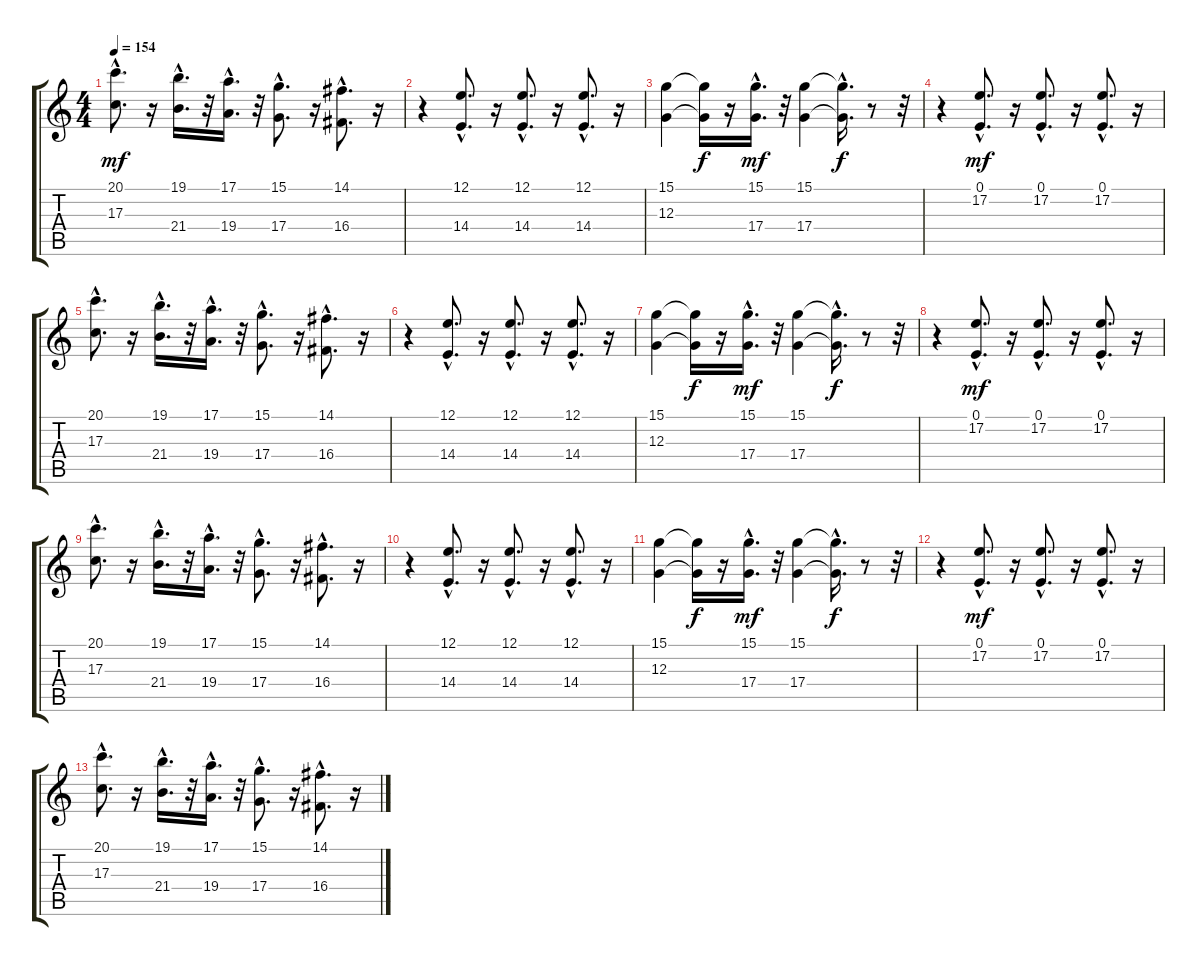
\track "" {instrument pad4choir}
\staff {score tabs}
\tuning (E4 B3 G3 D3 A2 E2) {hide}
\ts (4 4)
\tempo 154
\clef g2
\ks c
(20.1{hac} 17.3{hac}).8{d dy mf} r.16 (19.1{hac} 21.4{hac}).16{d} r.32 (17.1{hac} 19.4{hac}).16{d} r.32 (15.1{hac} 17.4{hac}).8{d} r.16 (14.1{hac} 16.4{hac}).8{d} r.16 |
r.4 (12.1{hac} 14.4{hac}).8{d} r.16 (12.1{hac} 14.4{hac}).8{d} r.16 (12.1{hac} 14.4{hac}).8{d} r.16 |
(15.1 12.3).4 (15.1{t} 12.3{t}).16{dy f} r.16 (15.1{hac} 17.4{hac}).16{d dy mf} r.32 (15.1 17.4).4 (15.1{hac t} 17.4{hac t}).16{d dy f} r.8 r.32 |
r.4 (0.1{hac} 17.2{hac}).8{d dy mf} r.16 (0.1{hac} 17.2{hac}).8{d} r.16 (0.1{hac} 17.2{hac}).8{d} r.16 |
(20.1{hac} 17.3{hac}).8{d} r.16 (19.1{hac} 21.4{hac}).16{d} r.32 (17.1{hac} 19.4{hac}).16{d} r.32 (15.1{hac} 17.4{hac}).8{d} r.16 (14.1{hac} 16.4{hac}).8{d} r.16 |
r.4 (12.1{hac} 14.4{hac}).8{d} r.16 (12.1{hac} 14.4{hac}).8{d} r.16 (12.1{hac} 14.4{hac}).8{d} r.16 |
(15.1 12.3).4 (15.1{t} 12.3{t}).16{dy f} r.16 (15.1{hac} 17.4{hac}).16{d dy mf} r.32 (15.1 17.4).4 (15.1{hac t} 17.4{hac t}).16{d dy f} r.8 r.32 |
r.4 (0.1{hac} 17.2{hac}).8{d dy mf} r.16 (0.1{hac} 17.2{hac}).8{d} r.16 (0.1{hac} 17.2{hac}).8{d} r.16 |
(20.1{hac} 17.3{hac}).8{d} r.16 (19.1{hac} 21.4{hac}).16{d} r.32 (17.1{hac} 19.4{hac}).16{d} r.32 (15.1{hac} 17.4{hac}).8{d} r.16 (14.1{hac} 16.4{hac}).8{d} r.16 |
r.4 (12.1{hac} 14.4{hac}).8{d} r.16 (12.1{hac} 14.4{hac}).8{d} r.16 (12.1{hac} 14.4{hac}).8{d} r.16 |
(15.1 12.3).4 (15.1{t} 12.3{t}).16{dy f} r.16 (15.1{hac} 17.4{hac}).16{d dy mf} r.32 (15.1 17.4).4 (15.1{hac t} 17.4{hac t}).16{d dy f} r.8 r.32 |
r.4 (0.1{hac} 17.2{hac}).8{d dy mf} r.16 (0.1{hac} 17.2{hac}).8{d} r.16 (0.1{hac} 17.2{hac}).8{d} r.16 |
(20.1{hac} 17.3{hac}).8{d} r.16 (19.1{hac} 21.4{hac}).16{d} r.32 (17.1{hac} 19.4{hac}).16{d} r.32 (15.1{hac} 17.4{hac}).8{d} r.16 (14.1{hac} 16.4{hac}).8{d} r.16
